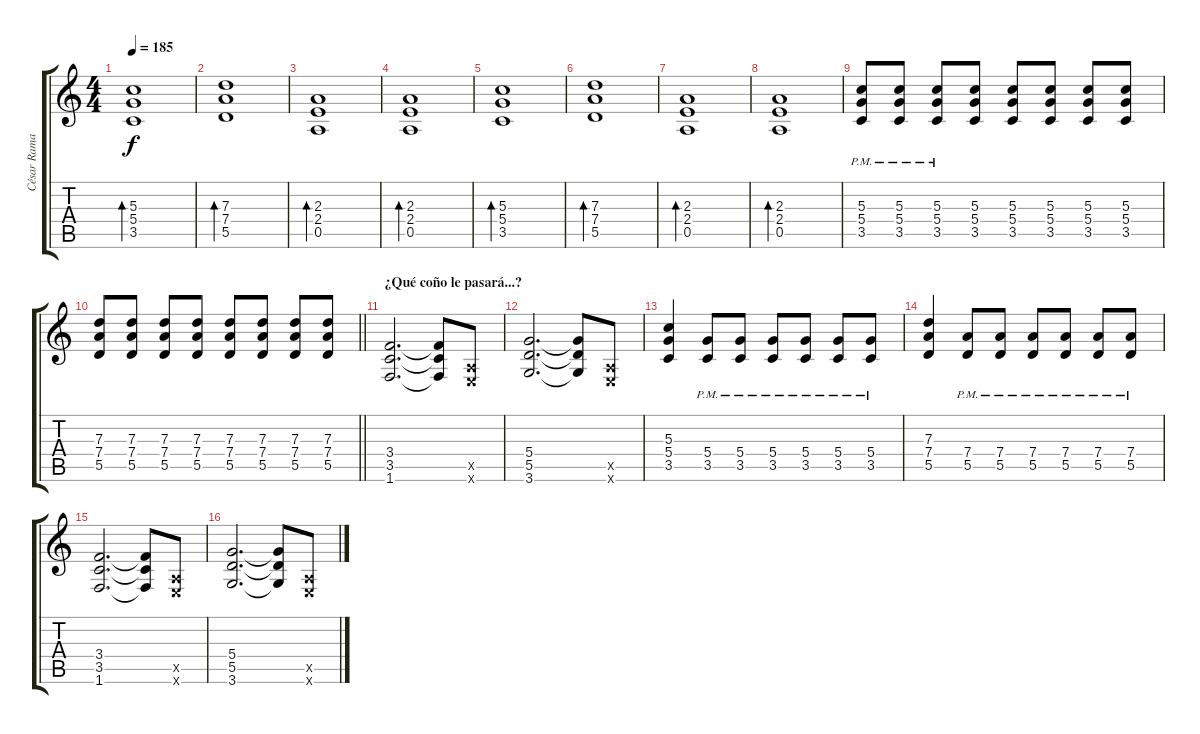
\track ("César Ramallo - Guitarra" "César Rama") {instrument overdrivenguitar}
\staff {score tabs}
\tuning (E4 B3 G3 D3 A2 E2) {hide}
\ts (4 4)
\tempo 185
\clef g2
\ks c
(5.3 5.4 3.5).1{bd 60 dy f} |
(7.3 7.4 5.5).1{bd 60} |
(2.3 2.4 0.5).1{bd 60} |
(2.3 2.4 0.5).1{bd 60} |
(5.3 5.4 3.5).1{bd 60} |
(7.3 7.4 5.5).1{bd 60} |
(2.3 2.4 0.5).1{bd 60} |
(2.3 2.4 0.5).1{bd 60} |
(5.3{pm} 5.4{pm} 3.5{pm}).8{volume 12 instrument overdrivenguitar} (5.3{pm} 5.4{pm} 3.5{pm}).8 (5.3{pm} 5.4{pm} 3.5{pm}).8 (5.3 5.4 3.5).8 (5.3 5.4 3.5).8 (5.3 5.4 3.5).8 (5.3 5.4 3.5).8 (5.3 5.4 3.5).8 |
\barLineRight lightlight
(7.3 7.4 5.5).8 (7.3 7.4 5.5).8 (7.3 7.4 5.5).8 (7.3 7.4 5.5).8 (7.3 7.4 5.5).8 (7.3 7.4 5.5).8 (7.3 7.4 5.5).8 (7.3 7.4 5.5).8 |
\section ("" "¿Qué coño le pasará...?")
(3.4 3.5 1.6).2{d} (3.4{t} 3.5{t} 1.6{t}).8 (0.5{x} 0.6{x}).8 |
(5.4 5.5 3.6).2{d} (5.4{t} 5.5{t} 3.6{t}).8 (0.5{x} 0.6{x}).8 |
(5.3 5.4 3.5).4 (5.4{pm} 3.5{pm}).8 (5.4{pm} 3.5{pm}).8 (5.4{pm} 3.5{pm}).8 (5.4{pm} 3.5{pm}).8 (5.4{pm} 3.5{pm}).8 (5.4{pm} 3.5{pm}).8 |
(7.3 7.4 5.5).4 (7.4{pm} 5.5{pm}).8 (7.4{pm} 5.5{pm}).8 (7.4{pm} 5.5{pm}).8 (7.4{pm} 5.5{pm}).8 (7.4{pm} 5.5{pm}).8 (7.4{pm} 5.5{pm}).8 |
(3.4 3.5 1.6).2{d} (3.4{t} 3.5{t} 1.6{t}).8 (0.5{x} 0.6{x}).8 |
(5.4 5.5 3.6).2{d} (5.4{t} 5.5{t} 3.6{t}).8 (0.5{x} 0.6{x}).8
